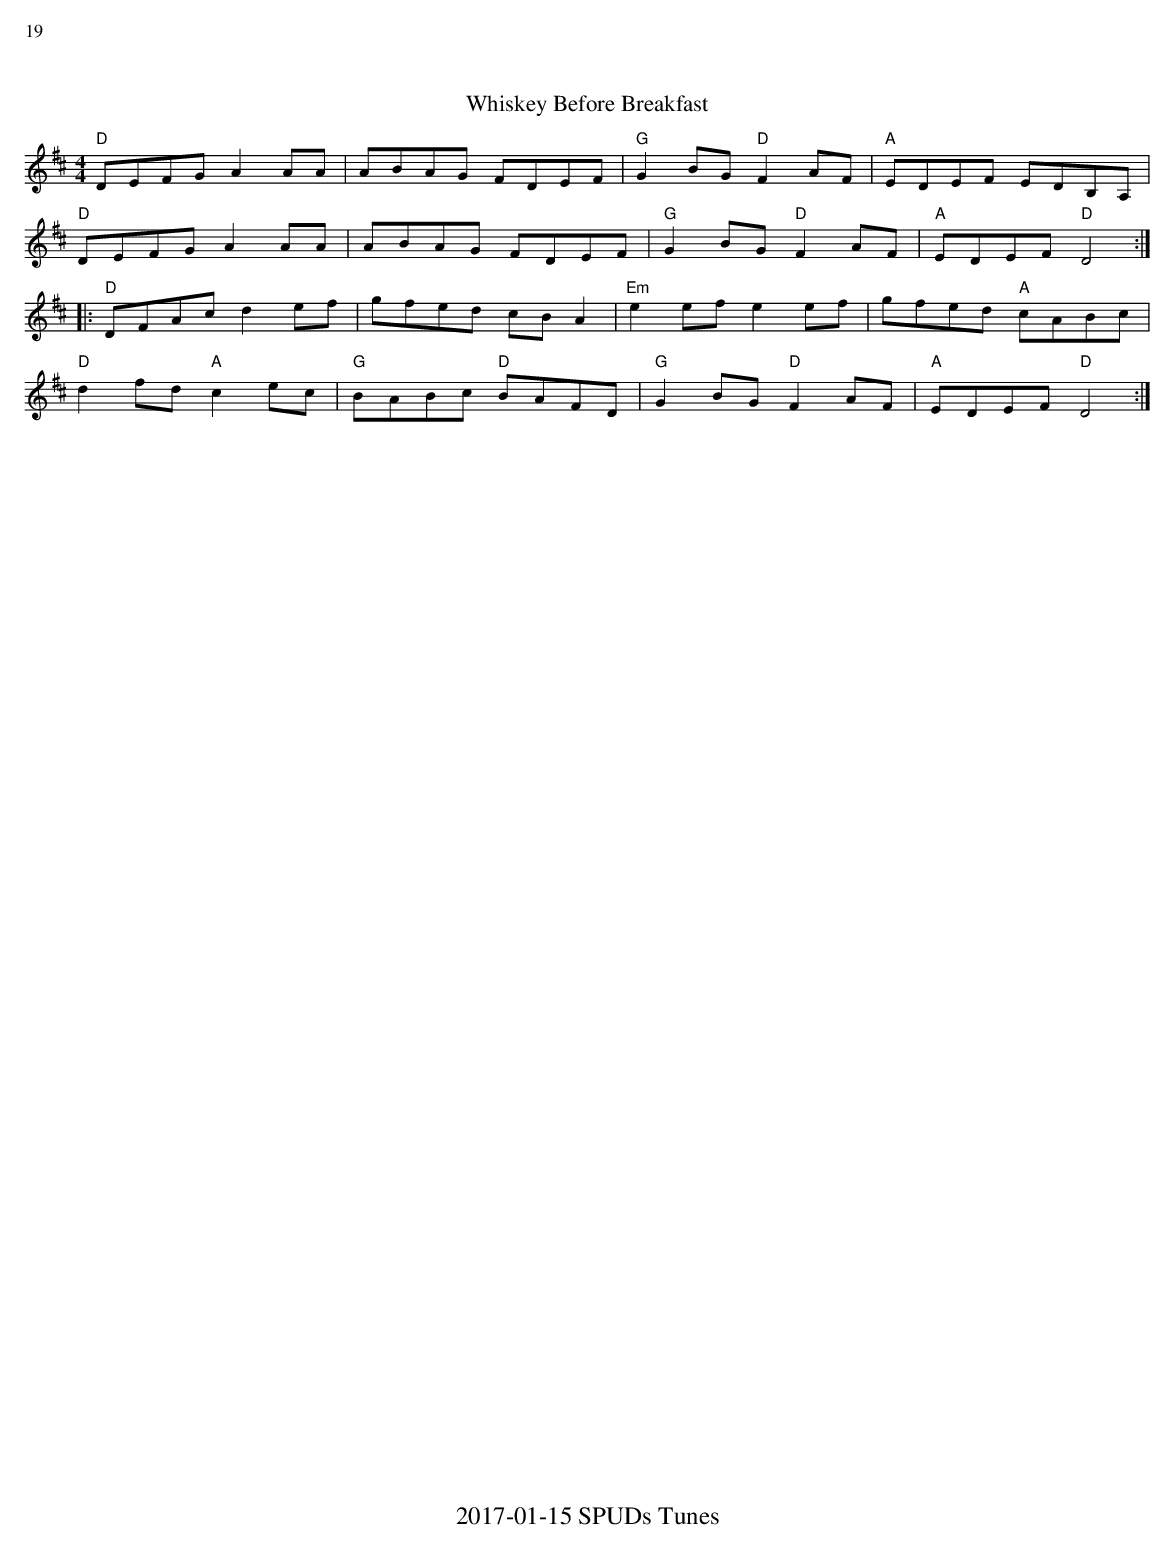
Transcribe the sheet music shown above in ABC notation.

X:1
%%text 19
T: Whiskey Before Breakfast
M: 4/4
K: D
"D"DEFG A2 AA | ABAG FDEF |"G" G2 BG"D" F2 AF | "A"EDEF EDB,A, |
"D"DEFG A2 AA | ABAG FDEF |"G" G2 BG"D" F2 AF | "A"EDEF "D"D4  :|
|:"D"DFAcd2ef | gfed cBA2 | "Em"e2efe2ef | gfed "A"cABc |
"D"d2 fd "A"c2 ec | "G"BABc "D"BAFD |"G" G2 BG "D"F2 AF | "A"EDEF "D"D4 :|
